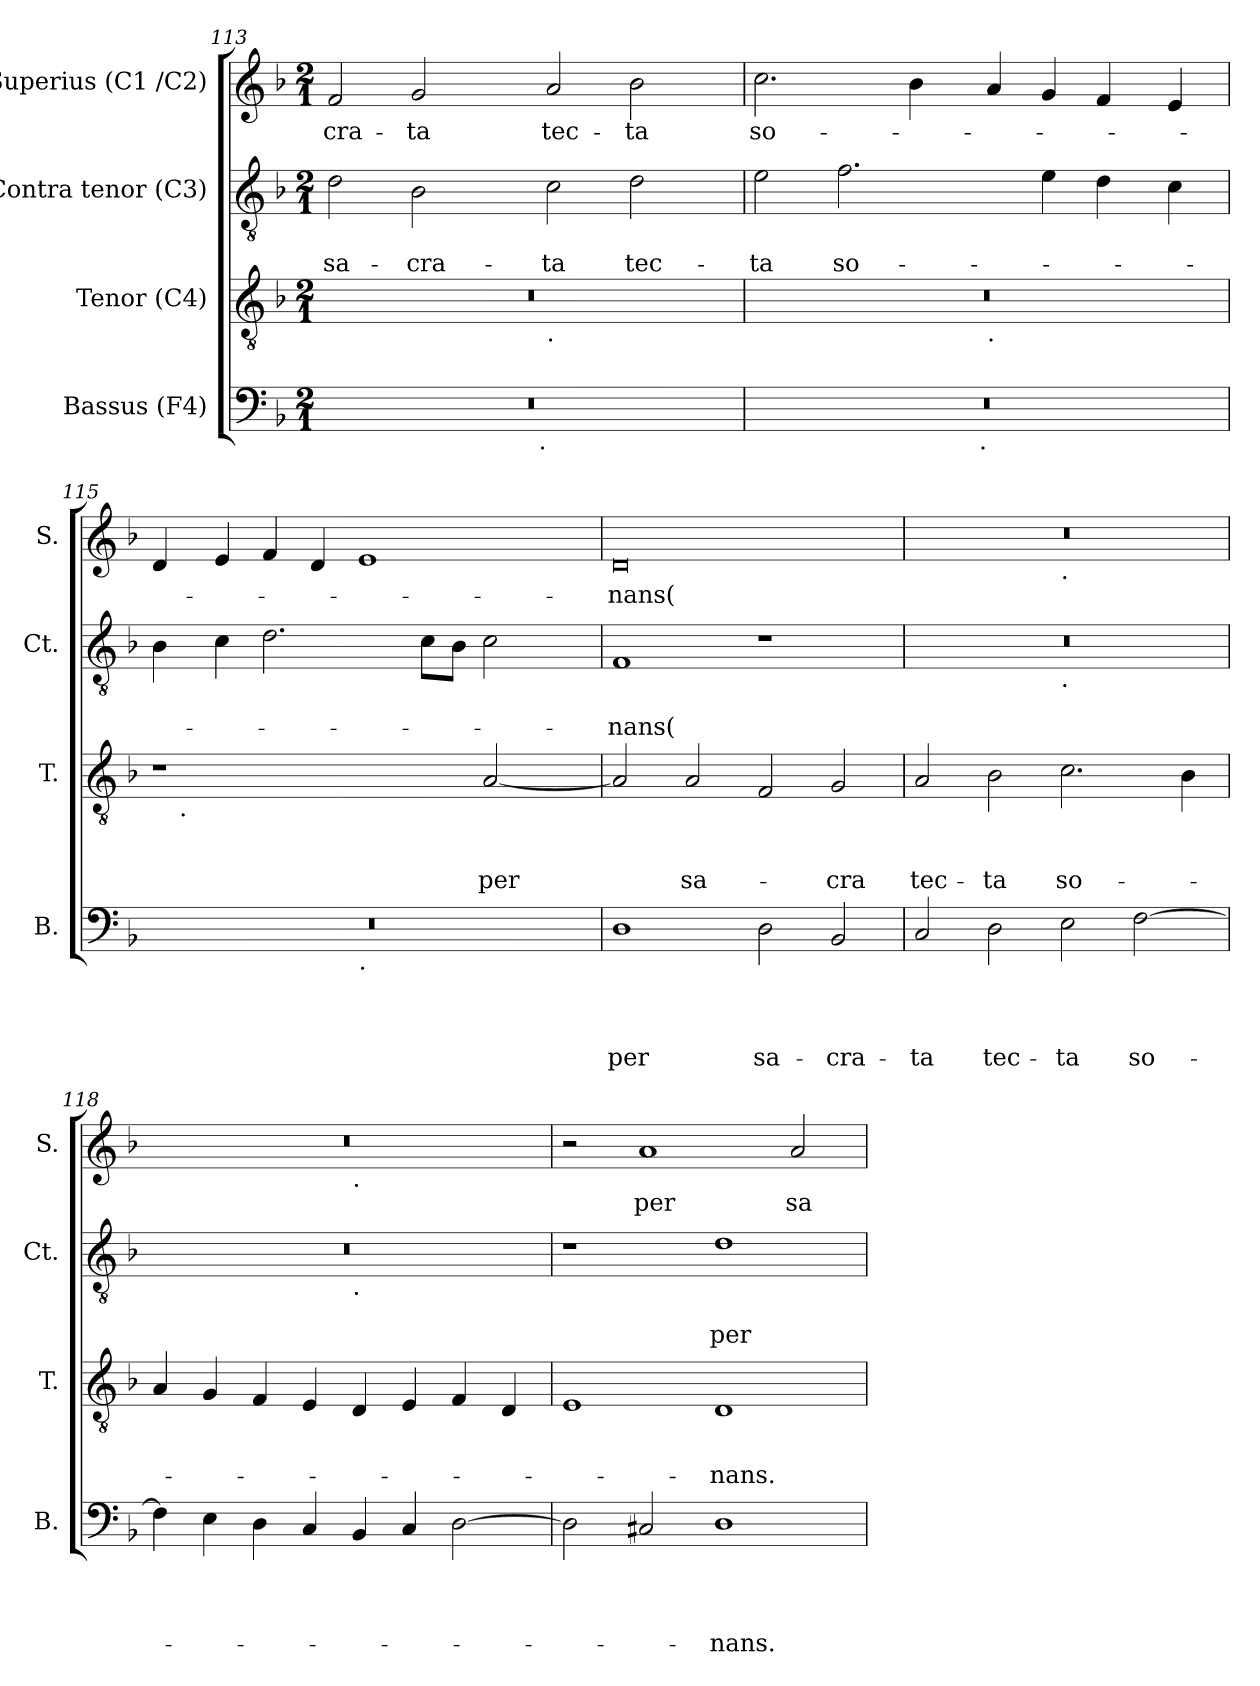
**kern	**text	**text	**text	**text	**kern	**text	**text	**text	**kern	**text	**text	**kern	**text
*part4	*part4	*part4	*part4	*part4	*part3	*part3	*part3	*part3	*part2	*part2	*part2	*part1	*part1
*staff4	*staff4	*staff4	*staff4	*staff4	*staff3	*staff3	*staff3	*staff3	*staff2	*staff2	*staff2	*staff1	*staff1
*I"Bassus (F4)	*	*	*	*	*I"Tenor (C4)	*	*	*	*I"Contra tenor (C3)	*	*	*I"Superius (C1 /C2)	*
*I'B.	*	*	*	*	*I'T.	*	*	*	*I'Ct.	*	*	*I'S.	*
*clefF4	*	*	*	*	*clefGv2	*	*	*	*clefGv2	*	*	*clefG2	*
*k[b-]	*	*	*	*	*k[b-]	*	*	*	*k[b-]	*	*	*k[b-]	*
*F:	*	*	*	*	*F:	*	*	*	*F:	*	*	*F:	*
*M2/1	*	*	*	*	*M2/1	*	*	*	*M2/1	*	*	*M2/1	*
=113	=113	=113	=113	=113	=113	=113	=113	=113	=113	=113	=113	=113	=113
!	!	!	!	!	!	!	!	!	!	!	!LO:LY:b	!	!LO:LY:b
*^	*	*	*	*	*^	*	*	*	*	*	*	*	*
0r	3%2ryy	.	.	.	.	0r	1ryy	.	.	.	2d\	.	sa-	2f/	-cra-
!	!	!	!	!	!	!	!	!	!	!	!	!	!LO:LY:b	!	!LO:LY:b
.	.	.	.	.	.	.	.	.	.	.	2B-\	.	-cra-	2g/	-ta
.	6ryy	.	.	.	.	.	.	.	.	.	.	.	.	.	.
.	12...ryy	.	.	.	.	.	.	.	.	.	.	.	.	.	.
!	!LO:TX:b:t=.	!	!	!	!	!	!	!	!	!	!	!	!	!	!
.	3%2ryy	.	.	.	.	.	.	.	.	.	.	.	.	.	.
!	!	!	!	!	!	!	!LO:TX:b:t=.	!	!	!	!	!	!	!	!
!	!	!	!	!	!	!	!	!	!	!	!	!	!LO:LY:b	!	!LO:LY:b
.	.	.	.	.	.	.	1ryy	.	.	.	2c\	.	-ta	2a/	tec-
!	!	!	!	!	!	!	!	!	!	!	!	!	!LO:LY:b	!	!LO:LY:b
.	.	.	.	.	.	.	.	.	.	.	2d\	.	tec-	2b-\	-ta
.	3ryy	.	.	.	.	.	.	.	.	.	.	.	.	.	.
.	96ryy	.	.	.	.	.	.	.	.	.	.	.	.	.	.
=114	=114	=114	=114	=114	=114	=114	=114	=114	=114	=114	=114	=114	=114	=114	=114
!	!	!	!	!	!	!	!	!	!	!	!	!	!LO:LY:b	!	!LO:LY:b
0r	3%2ryy	.	.	.	.	0r	1ryy	.	.	.	2e\	.	-ta	2.cc\	so-
!	!	!	!	!	!	!	!	!	!	!	!	!	!LO:LY:b	!	!
.	.	.	.	.	.	.	.	.	.	.	2.f\	.	so-	.	.
.	6ryy	.	.	.	.	.	.	.	.	.	.	.	.	.	.
.	.	.	.	.	.	.	.	.	.	.	.	.	.	4b-\	.
.	12...ryy	.	.	.	.	.	.	.	.	.	.	.	.	.	.
!	!LO:TX:b:t=.	!	!	!	!	!	!	!	!	!	!	!	!	!	!
.	3%2ryy	.	.	.	.	.	.	.	.	.	.	.	.	.	.
!	!	!	!	!	!	!	!LO:TX:b:t=.	!	!	!	!	!	!	!	!
.	.	.	.	.	.	.	1ryy	.	.	.	.	.	.	4a/	.
.	.	.	.	.	.	.	.	.	.	.	4e\	.	.	4g/	.
.	.	.	.	.	.	.	.	.	.	.	4d\	.	.	4f/	.
.	3ryy	.	.	.	.	.	.	.	.	.	.	.	.	.	.
.	.	.	.	.	.	.	.	.	.	.	4c\	.	.	4e/	.
.	96ryy	.	.	.	.	.	.	.	.	.	.	.	.	.	.
!!LO:PB:g=z
=115	=115	=115	=115	=115	=115	=115	=115	=115	=115	=115	=115	=115	=115	=115	=115
0r	1ryy	.	.	.	.	1r	16.ryy	.	.	.	4B-\	.	.	4d/	.
!	!	!	!	!	!	!	!LO:TX:b:t=.	!	!	!	!	!	!	!	!
.	.	.	.	.	.	.	1ryy	.	.	.	.	.	.	.	.
.	.	.	.	.	.	.	.	.	.	.	4c\	.	.	4e/	.
.	.	.	.	.	.	.	.	.	.	.	2.d\	.	.	4f/	.
.	.	.	.	.	.	.	.	.	.	.	.	.	.	4d/	.
!	!LO:TX:b:t=.	!	!	!	!	!	!	!	!	!	!	!	!	!	!
.	1ryy	.	.	.	.	2ryy	.	.	.	.	.	.	.	1e	.
.	.	.	.	.	.	.	2ryy	.	.	.	.	.	.	.	.
.	.	.	.	.	.	.	.	.	.	.	8c\L	.	.	.	.
.	.	.	.	.	.	.	.	.	.	.	8B-\J	.	.	.	.
!	!	!	!	!	!	!	!	!	!	!LO:LY:b	!	!	!	!	!
.	.	.	.	.	.	[<2A/	.	.	.	per	2c\	.	.	.	.
.	.	.	.	.	.	.	4ryy	.	.	.	.	.	.	.	.
.	.	.	.	.	.	.	8ryy	.	.	.	.	.	.	.	.
.	.	.	.	.	.	.	32ryy	.	.	.	.	.	.	.	.
=116	=116	=116	=116	=116	=116	=116	=116	=116	=116	=116	=116	=116	=116	=116	=116
!	!	!	!	!	!LO:LY:b	!	!	!	!	!	!	!	!LO:LY:b	!	!LO:LY:b
*v	*v	*	*	*	*	*	*	*	*	*	*	*	*	*	*
*	*	*	*	*	*v	*v	*	*	*	*	*	*	*	*
1D	.	.	.	per	2A/]	.	.	.	1F	.	-nans(	0d	-nans(
!	!	!	!	!	!	!	!	!LO:LY:b	!	!	!	!	!
.	.	.	.	.	2A/	.	.	sa-	.	.	.	.	.
!	!	!	!	!LO:LY:b	!	!	!	!	!	!	!	!	!
2D\	.	.	.	sa-	2F/	.	.	.	1r	.	.	.	.
!	!	!	!	!LO:LY:b	!	!	!	!LO:LY:b	!	!	!	!	!
2BB-/	.	.	.	-cra-	2G/	.	.	-cra	.	.	.	.	.
=117	=117	=117	=117	=117	=117	=117	=117	=117	=117	=117	=117	=117	=117
!	!	!	!	!LO:LY:b	!	!	!	!LO:LY:b	!	!	!	!	!
*	*	*	*	*	*	*	*	*	*^	*	*	*^	*
2C/	.	.	.	-ta	2A/	.	.	tec-	0r	1ryy	.	.	0r	1ryy	.
!	!	!	!	!LO:LY:b	!	!	!	!LO:LY:b	!	!	!	!	!	!	!
2D\	.	.	.	tec-	2B-\	.	.	-ta	.	.	.	.	.	.	.
!	!	!	!	!	!	!	!	!	!	!	!	!	!	!LO:TX:b:t=.	!
!	!	!	!	!	!	!	!	!	!	!LO:TX:b:t=.	!	!	!	!	!
!	!	!	!	!LO:LY:b	!	!	!	!LO:LY:b	!	!	!	!	!	!	!
2E\	.	.	.	-ta	2.c\	.	.	so-	.	1ryy	.	.	.	1ryy	.
!	!	!	!	!LO:LY:b	!	!	!	!	!	!	!	!	!	!	!
[<2F\	.	.	.	so-	.	.	.	.	.	.	.	.	.	.	.
.	.	.	.	.	4B-\	.	.	.	.	.	.	.	.	.	.
!!LO:LB:g=z	!!
=118	=118	=118	=118	=118	=118	=118	=118	=118	=118	=118	=118	=118	=118	=118	=118
4F\]	.	.	.	.	4A/	.	.	.	0r	1ryy	.	.	0r	1ryy	.
4E\	.	.	.	.	4G/	.	.	.	.	.	.	.	.	.	.
4D\	.	.	.	.	4F/	.	.	.	.	.	.	.	.	.	.
4C/	.	.	.	.	4E/	.	.	.	.	.	.	.	.	.	.
!	!	!	!	!	!	!	!	!	!	!	!	!	!	!LO:TX:b:t=.	!
!	!	!	!	!	!	!	!	!	!	!LO:TX:b:t=.	!	!	!	!	!
4BB-/	.	.	.	.	4D/	.	.	.	.	1ryy	.	.	.	1ryy	.
4C/	.	.	.	.	4E/	.	.	.	.	.	.	.	.	.	.
[>2D\	.	.	.	.	4F/	.	.	.	.	.	.	.	.	.	.
.	.	.	.	.	4D/	.	.	.	.	.	.	.	.	.	.
*	*	*	*	*	*	*	*	*	*v	*v	*	*	*	*	*
*	*	*	*	*	*	*	*	*	*	*	*	*v	*v	*
=119	=119	=119	=119	=119	=119	=119	=119	=119	=119	=119	=119	=119	=119
2D\]	.	.	.	.	1E	.	.	.	1r	.	.	2r	.
!	!	!	!	!	!	!	!	!	!	!	!	!	!LO:LY:b
2C#/	.	.	.	.	.	.	.	.	.	.	.	1a	per
!	!	!	!	!LO:LY:b	!	!	!	!LO:LY:b	!	!	!LO:LY:b	!	!
1D	.	.	.	-nans.	1D	.	.	-nans.	1d	.	per	.	.
!	!	!	!	!	!	!	!	!	!	!	!	!	!LO:LY:b
.	.	.	.	.	.	.	.	.	.	.	.	2a/	sa-
=	=	=	=	=	=	=	=	=	=	=	=	=	=
*-	*-	*-	*-	*-	*-	*-	*-	*-	*-	*-	*-	*-	*-
